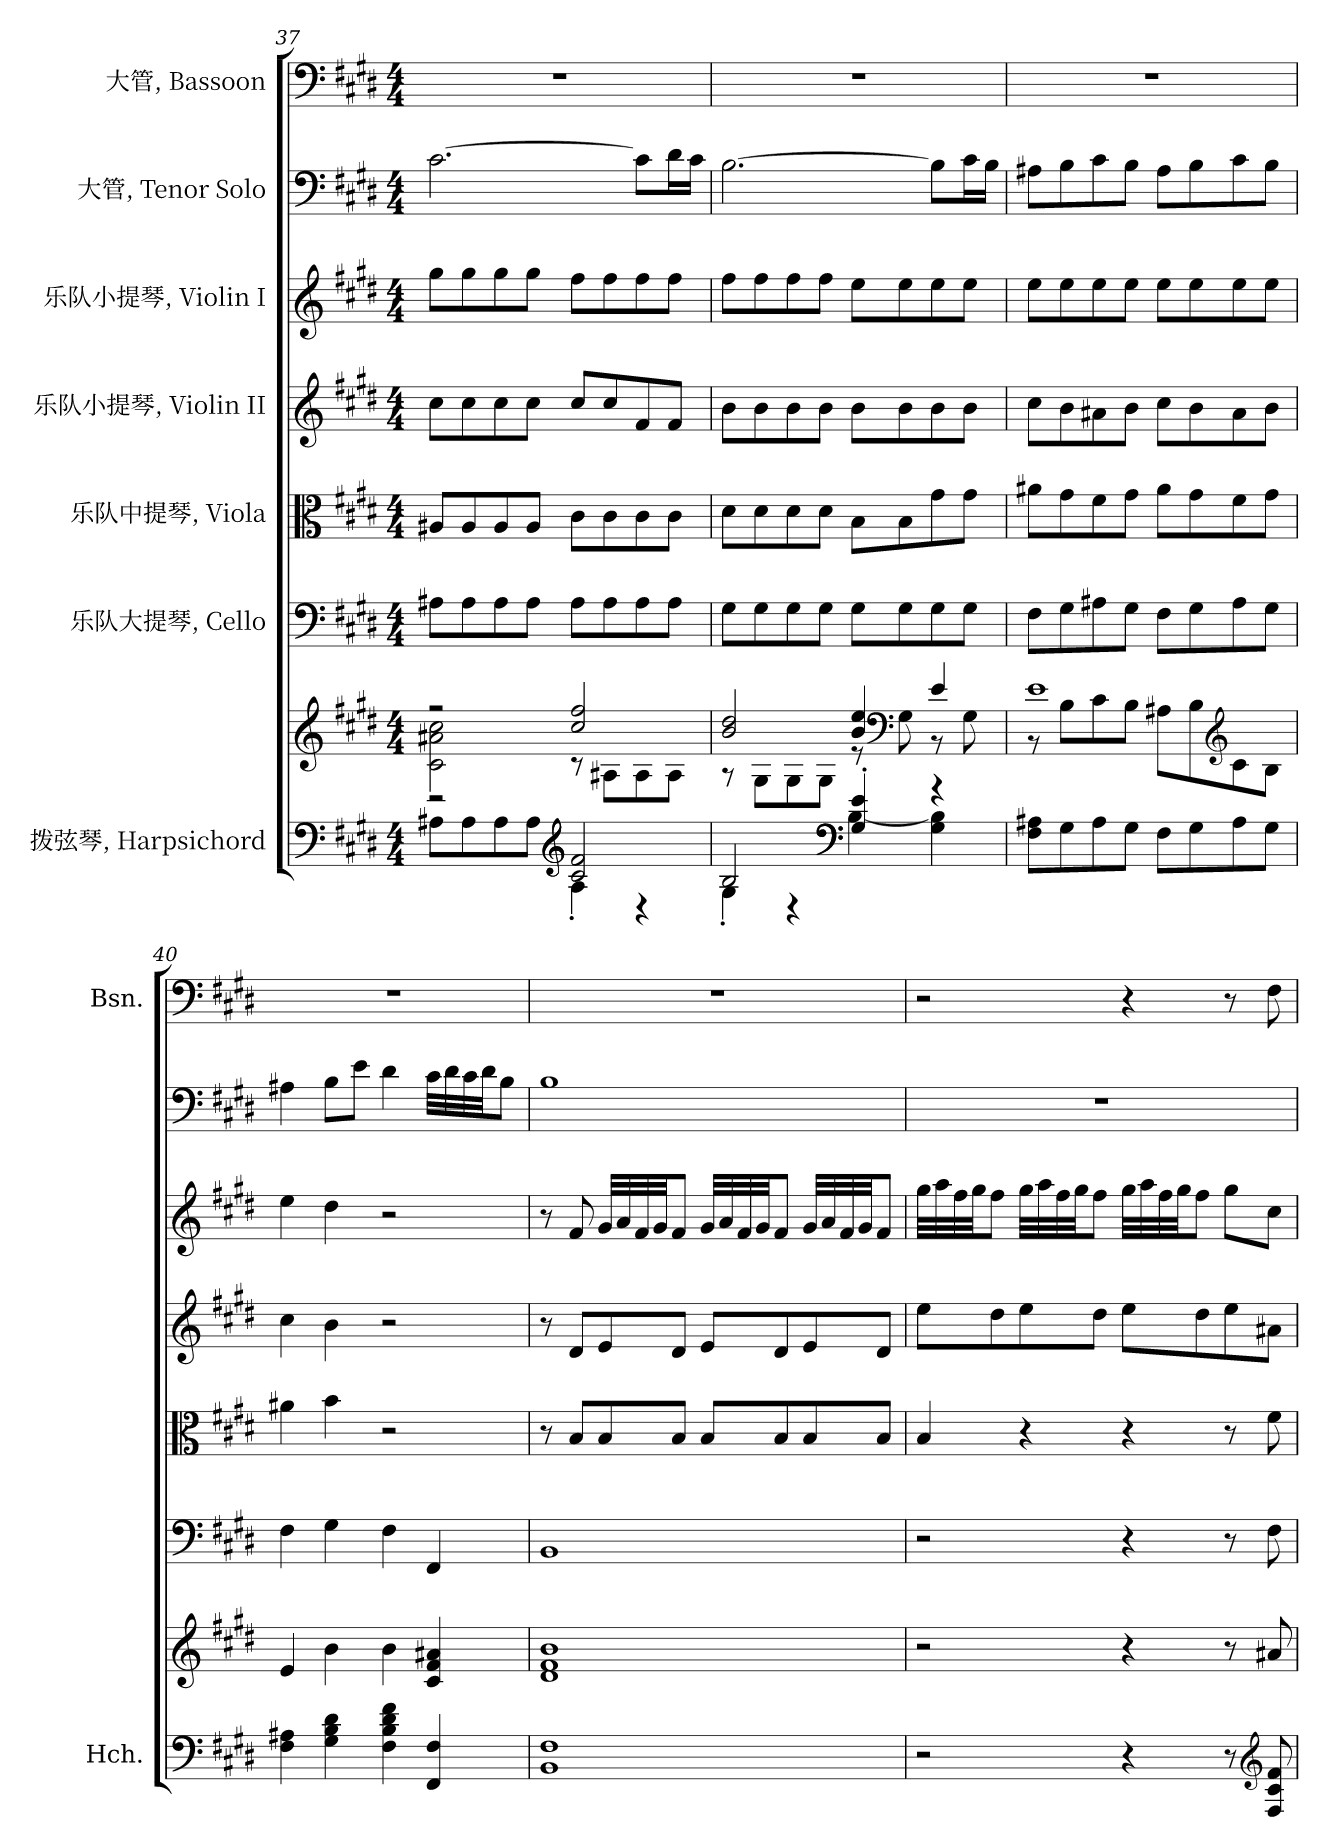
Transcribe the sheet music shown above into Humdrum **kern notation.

**kern	**kern	**kern	**kern	**kern	**kern	**kern	**kern
*part7	*part7	*part6	*part5	*part4	*part3	*part2	*part1
*staff8	*staff7	*staff6	*staff5	*staff4	*staff3	*staff2	*staff1
*I"拨弦琴, Harpsichord	*	*I"乐队大提琴, Cello	*I"乐队中提琴, Viola	*I"乐队小提琴, Violin II	*I"乐队小提琴, Violin I	*I"大管, Tenor Solo	*I"大管, Bassoon
*I'Hch.	*	*	*	*	*	*	*I'Bsn.
*clefF4	*clefG2	*clefF4	*clefC3	*clefG2	*clefG2	*clefF4	*clefF4
*k[f#c#g#d#]	*k[f#c#g#d#]	*k[f#c#g#d#]	*k[f#c#g#d#]	*k[f#c#g#d#]	*k[f#c#g#d#]	*k[f#c#g#d#]	*k[f#c#g#d#]
*M4/4	*M4/4	*M4/4	*M4/4	*M4/4	*M4/4	*M4/4	*M4/4
=37	=37	=37	=37	=37	=37	=37	=37
*^	*^	*	*	*	*	*	*
2r	8A#X\L	2r	2c#\ 2a#X\ 2cc#\	8A#X\L	8A#X/L	8cc#\L	8gg#\L	[2.c#\	1r
.	8A#\	.	.	8A#\	8A#/	8cc#\	8gg#\	.	.
.	8A#\	.	.	8A#\	8A#/	8cc#\	8gg#\	.	.
.	8A#\J	.	.	8A#\J	8A#/J	8cc#\J	8gg#\J	.	.
*clefG2	*	*	*	*	*	*	*	*	*
2c#/ 2f#/	4A#'\	2cc#/ 2ff#/	8r	8A#\L	8c#\L	8cc#/L	8ff#\L	.	.
.	.	.	8A#X\L	8A#\	8c#\	8cc#/	8ff#\	.	.
.	4r	.	8A#\	8A#\	8c#\	8f#/	8ff#\	8c#\L]	.
.	.	.	8A#\J	8A#\J	8c#\J	8f#/J	8ff#\J	16d#\L	.
.	.	.	.	.	.	.	.	16c#\JJ	.
=38	=38	=38	=38	=38	=38	=38	=38	=38	=38
2B/	4G#'\	2b/ 2dd#/	8r	8G#\L	8d#\L	8b\L	8ff#\L	[2.B\	1r
.	.	.	8G#\L	8G#\	8d#\	8b\	8ff#\	.	.
.	4r	.	8G#\	8G#\	8d#\	8b\	8ff#\	.	.
.	.	.	8G#\J	8G#\J	8d#\J	8b\J	8ff#\J	.	.
*clefF4	*	*	*	*	*	*	*	*	*
4G#/' 4e/'	[4B\	4b/ 4ee/	8r	8G#\L	8B\L	8b\L	8ee\L	.	.
*	*	*clefF4	*	*	*	*	*	*	*
.	.	.	8G#\	8G#\	8B\	8b\	8ee\	.	.
4r	4G#\ 4B\]	4e/	8r	8G#\	8g#\	8b\	8ee\	8B\L]	.
.	.	.	8G#\	8G#\J	8g#\J	8b\J	8ee\J	16c#\L	.
.	.	.	.	.	.	.	.	16B\JJ	.
*v	*v	*	*	*	*	*	*	*	*
!!LO:PB:g=z
=39	=39	=39	=39	=39	=39	=39	=39	=39
8F#\ 8A#X\L	1e	8r	8F#\L	8a#X\L	8cc#\L	8ee\L	8A#X\L	1r
8G#\	.	8B\L	8G#\	8g#\	8b\	8ee\	8B\	.
8A#\	.	8c#\	8A#X\	8f#\	8a#X\	8ee\	8c#\	.
8G#\J	.	8B\J	8G#\J	8g#\J	8b\J	8ee\J	8B\J	.
8F#\L	.	8A#X\L	8F#\L	8a#\L	8cc#\L	8ee\L	8A#\L	.
8G#\	.	8B\	8G#\	8g#\	8b\	8ee\	8B\	.
*	*clefG2	*	*	*	*	*	*	*
8A#\	.	8c#\	8A#\	8f#\	8a#\	8ee\	8c#\	.
8G#\J	.	8B\J	8G#\J	8g#\J	8b\J	8ee\J	8B\J	.
*	*v	*v	*	*	*	*	*	*
=40	=40	=40	=40	=40	=40	=40	=40
4F#\ 4A#X\	4e/	4F#\	4a#X\	4cc#\	4ee\	4A#X\	1r
4G#\ 4B\ 4d#\	4b\	4G#\	4b\	4b\	4dd#\	8B\L	.
.	.	.	.	.	.	8e\J	.
4F#\ 4B\ 4d#\ 4f#\	4b\	4F#\	2r	2r	2r	4d#\	.
4FF#/ 4F#/	4c#/ 4f#/ 4a#X/	4FF#/	.	.	.	32c#\LLL	.
.	.	.	.	.	.	32d#\	.
.	.	.	.	.	.	32c#\	.
.	.	.	.	.	.	32d#\JJ	.
.	.	.	.	.	.	8B\J	.
!!LO:PB:g=z
=41	=41	=41	=41	=41	=41	=41	=41
1BB 1F#	1d# 1f# 1b	1BB	8r	8r	8r	1B	1r
.	.	.	8B/L	8d#/L	8f#/	.	.
.	.	.	8B/	8e/	32g#/LLL	.	.
.	.	.	.	.	32a/	.	.
.	.	.	.	.	32f#/	.	.
.	.	.	.	.	32g#/JJ	.	.
.	.	.	8B/J	8d#/J	8f#/J	.	.
.	.	.	8B/L	8e/L	32g#/LLL	.	.
.	.	.	.	.	32a/	.	.
.	.	.	.	.	32f#/	.	.
.	.	.	.	.	32g#/JJ	.	.
.	.	.	8B/	8d#/	8f#/J	.	.
.	.	.	8B/	8e/	32g#/LLL	.	.
.	.	.	.	.	32a/	.	.
.	.	.	.	.	32f#/	.	.
.	.	.	.	.	32g#/JJ	.	.
.	.	.	8B/J	8d#/J	8f#/J	.	.
=42	=42	=42	=42	=42	=42	=42	=42
2r	2r	2r	4B/	8ee\L	32gg#\LLL	1r	2r
.	.	.	.	.	32aa\	.	.
.	.	.	.	.	32ff#\	.	.
.	.	.	.	.	32gg#\JJ	.	.
.	.	.	.	8dd#\	8ff#\J	.	.
.	.	.	4r	8ee\	32gg#\LLL	.	.
.	.	.	.	.	32aa\	.	.
.	.	.	.	.	32ff#\	.	.
.	.	.	.	.	32gg#\JJ	.	.
.	.	.	.	8dd#\J	8ff#\J	.	.
4r	4r	4r	4r	8ee\L	32gg#\LLL	.	4r
.	.	.	.	.	32aa\	.	.
.	.	.	.	.	32ff#\	.	.
.	.	.	.	.	32gg#\JJ	.	.
.	.	.	.	8dd#\	8ff#\J	.	.
8r	8r	8r	8r	8ee\	8gg#\L	.	8r
*clefG2	*	*	*	*	*	*	*
8F#/ 8c#/ 8f#/	8a#X/	8F#\	8f#\	8a#X\J	8cc#\J	.	8F#\
=	=	=	=	=	=	=	=
*-	*-	*-	*-	*-	*-	*-	*-
